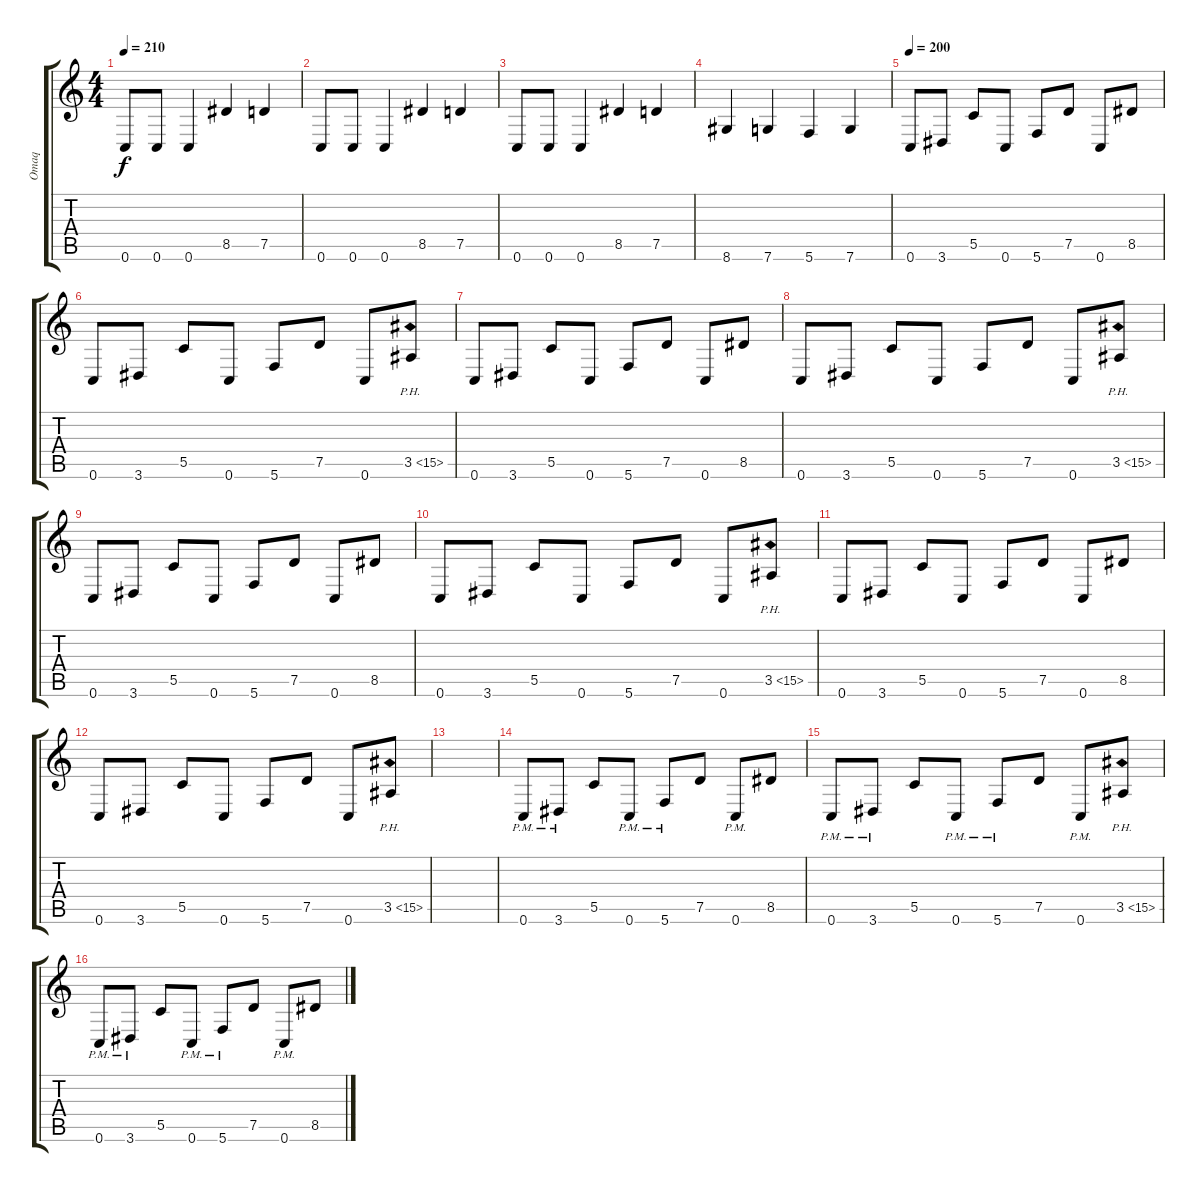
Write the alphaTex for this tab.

\track ("Omaq" "Omaq") {instrument distortionguitar}
\staff {score tabs}
\tuning (D4 A3 F3 C3 G2 C2) {hide}
\ts (4 4)
\tempo 210
\clef g2
\ks c
0.6.8{dy f} 0.6.8 0.6.4 8.5.4 7.5.4 |
0.6.8 0.6.8 0.6.4 8.5.4 7.5.4 |
0.6.8 0.6.8 0.6.4 8.5.4 7.5.4 |
8.6.4 7.6.4 5.6.4 7.6.4 |
\tempo 200
0.6.8 3.6.8 5.5.8 0.6.8 5.6.8 7.5.8 0.6.8 8.5.8 |
0.6.8 3.6.8 5.5.8 0.6.8 5.6.8 7.5.8 0.6.8 3.5{ph 12}.8 |
0.6.8 3.6.8 5.5.8 0.6.8 5.6.8 7.5.8 0.6.8 8.5.8 |
0.6.8 3.6.8 5.5.8 0.6.8 5.6.8 7.5.8 0.6.8 3.5{ph 12}.8 |
0.6.8 3.6.8 5.5.8 0.6.8 5.6.8 7.5.8 0.6.8 8.5.8 |
0.6.8 3.6.8 5.5.8 0.6.8 5.6.8 7.5.8 0.6.8 3.5{ph 12}.8 |
0.6.8 3.6.8 5.5.8 0.6.8 5.6.8 7.5.8 0.6.8 8.5.8 |
0.6.8 3.6.8 5.5.8 0.6.8 5.6.8 7.5.8 0.6.8 3.5{ph 12}.8 |
|
0.6{pm}.8 3.6{pm}.8 5.5.8 0.6{pm}.8 5.6{pm}.8 7.5.8 0.6{pm}.8 8.5.8 |
0.6{pm}.8 3.6{pm}.8 5.5.8 0.6{pm}.8 5.6{pm}.8 7.5.8 0.6{pm}.8 3.5{ph 12}.8 |
0.6{pm}.8 3.6{pm}.8 5.5.8 0.6{pm}.8 5.6{pm}.8 7.5.8 0.6{pm}.8 8.5.8
